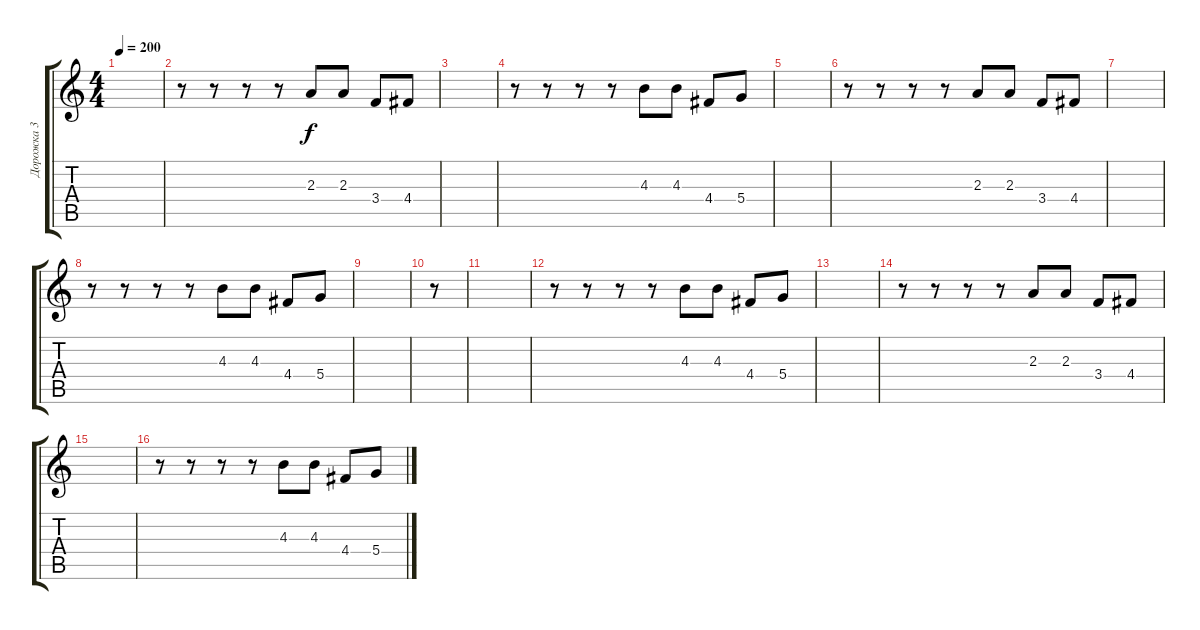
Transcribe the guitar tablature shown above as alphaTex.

\track ("Дорожка 3" "Дорожка 3") {instrument overdrivenguitar}
\staff {score tabs}
\tuning (E4 B3 G3 D3 A2 E2) {hide}
\ts (4 4)
\tempo 200
\clef g2
\ks c
|
r.8 r.8 r.8 r.8 2.3.8 2.3.8 3.4.8 4.4.8 |
|
r.8 r.8 r.8 r.8 4.3.8 4.3.8 4.4.8 5.4.8 |
|
r.8 r.8 r.8 r.8 2.3.8 2.3.8 3.4.8 4.4.8 |
|
r.8 r.8 r.8 r.8 4.3.8 4.3.8 4.4.8 5.4.8 |
|
r.8 |
|
r.8 r.8 r.8 r.8 4.3.8 4.3.8 4.4.8 5.4.8 |
|
r.8 r.8 r.8 r.8 2.3.8 2.3.8 3.4.8 4.4.8 |
|
r.8 r.8 r.8 r.8 4.3.8 4.3.8 4.4.8 5.4.8
